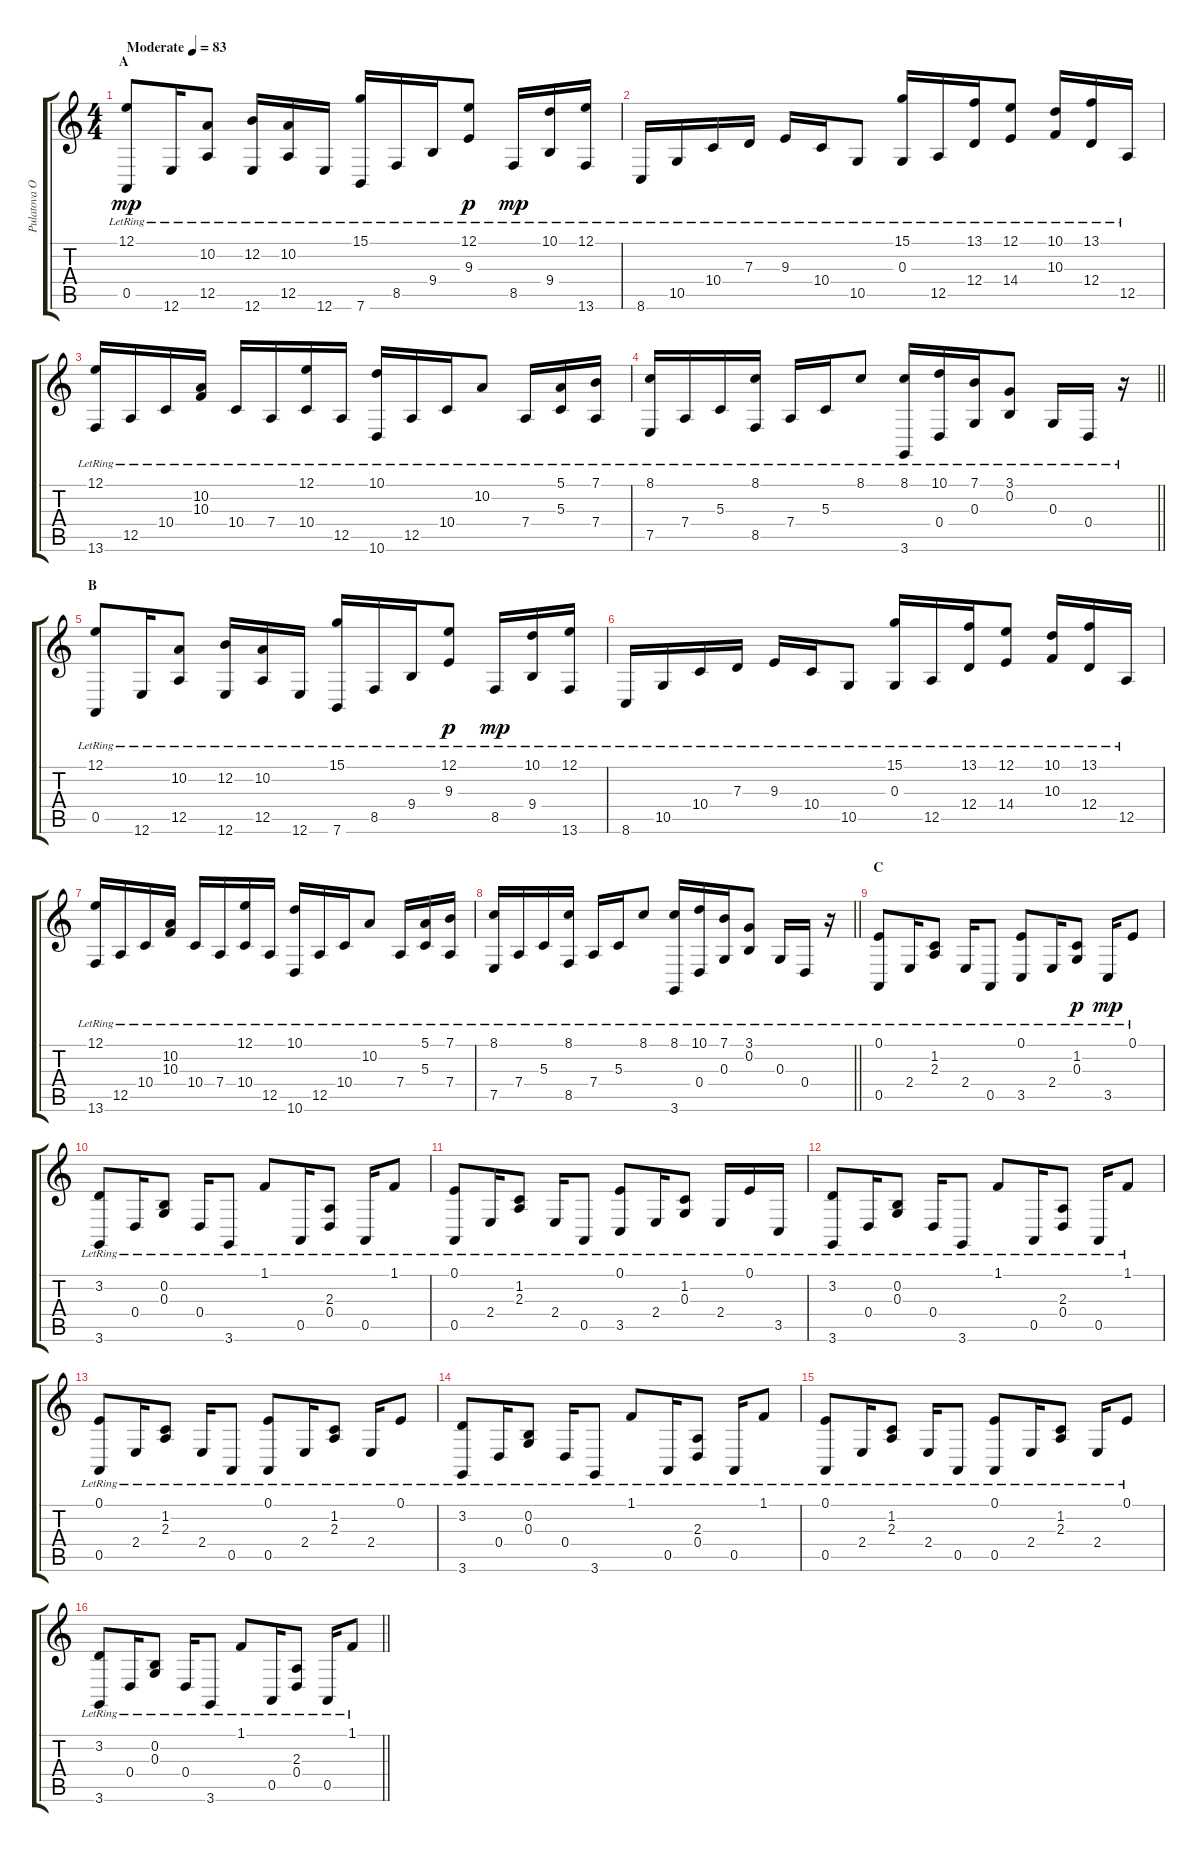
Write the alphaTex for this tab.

\track ("Pulatova Olga - Piano" "Pulatova O") {instrument acousticgrandpiano}
\staff {score tabs}
\tuning (E4 B3 G3 D3 A2 E2) {hide}
\ts (4 4)
\section ("" "A ")
\tempo (83 "Moderate")
\clef g2
\ks c
(12.1{lr} 0.5{lr}).8{dy mp instrument acousticgrandpiano} 12.6{lr}.16 (10.2{lr} 12.5{lr}).8 (12.2{lr} 12.6{lr}).16 (10.2{lr} 12.5{lr}).16 12.6{lr}.16 (15.1{lr} 7.6{lr}).16 8.5{lr}.16 9.4{lr}.16 (12.1{lr} 9.3{lr}).8{dy p} 8.5{lr}.16{dy mp} (10.1{lr} 9.4{lr}).16 (12.1{lr} 13.6{lr}).16 |
8.6{lr}.16 10.5{lr}.16 10.4{lr}.16 7.3{lr}.16 9.3{lr}.16 10.4{lr}.16 10.5{lr}.8 (15.1{lr} 0.3{lr}).16 12.5{lr}.16 (13.1{lr} 12.4{lr}).16 (12.1{lr} 14.4{lr}).8 (10.1{lr} 10.3{lr}).16 (13.1{lr} 12.4{lr}).16 12.5{lr}.16 |
(12.1{lr} 13.6{lr}).16 12.5{lr}.16 10.4{lr}.16 (10.2{lr} 10.3{lr}).16 10.4{lr}.16 7.4{lr}.16 (12.1{lr} 10.4{lr}).16 12.5{lr}.16 (10.1{lr} 10.6{lr}).16 12.5{lr}.16 10.4{lr}.16 10.2{lr}.8 7.4{lr}.16 (5.1{lr} 5.3{lr}).16 (7.1{lr} 7.4{lr}).16 |
\barLineRight lightlight
(8.1{lr} 7.5{lr}).16 7.4{lr}.16 5.3{lr}.16 (8.1{lr} 8.5{lr}).16 7.4{lr}.16 5.3{lr}.16 8.1{lr}.8 (8.1{lr} 3.6{lr}).16 (10.1{lr} 0.4{lr}).16 (7.1{lr} 0.3{lr}).16 (3.1{lr} 0.2{lr}).8 0.3{lr}.16 0.4{lr}.16 r.16 |
\section ("" "B")
(12.1{lr} 0.5{lr}).8 12.6{lr}.16 (10.2{lr} 12.5{lr}).8 (12.2{lr} 12.6{lr}).16 (10.2{lr} 12.5{lr}).16 12.6{lr}.16 (15.1{lr} 7.6{lr}).16 8.5{lr}.16 9.4{lr}.16 (12.1{lr} 9.3{lr}).8{dy p} 8.5{lr}.16{dy mp} (10.1{lr} 9.4{lr}).16 (12.1{lr} 13.6{lr}).16 |
8.6{lr}.16 10.5{lr}.16 10.4{lr}.16 7.3{lr}.16 9.3{lr}.16 10.4{lr}.16 10.5{lr}.8 (15.1{lr} 0.3{lr}).16 12.5{lr}.16 (13.1{lr} 12.4{lr}).16 (12.1{lr} 14.4{lr}).8 (10.1{lr} 10.3{lr}).16 (13.1{lr} 12.4{lr}).16 12.5{lr}.16 |
(12.1{lr} 13.6{lr}).16 12.5{lr}.16 10.4{lr}.16 (10.2{lr} 10.3{lr}).16 10.4{lr}.16 7.4{lr}.16 (12.1{lr} 10.4{lr}).16 12.5{lr}.16 (10.1{lr} 10.6{lr}).16 12.5{lr}.16 10.4{lr}.16 10.2{lr}.8 7.4{lr}.16 (5.1{lr} 5.3{lr}).16 (7.1{lr} 7.4{lr}).16 |
\barLineRight lightlight
(8.1{lr} 7.5{lr}).16 7.4{lr}.16 5.3{lr}.16 (8.1{lr} 8.5{lr}).16 7.4{lr}.16 5.3{lr}.16 8.1{lr}.8 (8.1{lr} 3.6{lr}).16 (10.1{lr} 0.4{lr}).16 (7.1{lr} 0.3{lr}).16 (3.1{lr} 0.2{lr}).8 0.3{lr}.16 0.4{lr}.16 r.16 |
\section ("" "C")
(0.1{lr} 0.5{lr}).8 2.4{lr}.16 (1.2{lr} 2.3{lr}).8 2.4{lr}.16 0.5{lr}.8 (0.1{lr} 3.5{lr}).8 2.4{lr}.16 (1.2{lr} 0.3{lr}).8{dy p} 3.5{lr}.16{dy mp} 0.1{lr}.8 |
(3.2{lr} 3.6{lr}).8 0.4{lr}.16 (0.2{lr} 0.3{lr}).8 0.4{lr}.16 3.6{lr}.8 1.1{lr}.8 0.5{lr}.16 (2.3{lr} 0.4{lr}).8 0.5{lr}.16 1.1{lr}.8 |
(0.1{lr} 0.5{lr}).8 2.4{lr}.16 (1.2{lr} 2.3{lr}).8 2.4{lr}.16 0.5{lr}.8 (0.1{lr} 3.5{lr}).8 2.4{lr}.16 (1.2{lr} 0.3{lr}).8 2.4{lr}.16 0.1{lr}.16 3.5{lr}.16 |
(3.2{lr} 3.6{lr}).8 0.4{lr}.16 (0.2{lr} 0.3{lr}).8 0.4{lr}.16 3.6{lr}.8 1.1{lr}.8 0.5{lr}.16 (2.3{lr} 0.4{lr}).8 0.5{lr}.16 1.1{lr}.8 |
(0.1{lr} 0.5{lr}).8 2.4{lr}.16 (1.2{lr} 2.3{lr}).8 2.4{lr}.16 0.5{lr}.8 (0.1{lr} 0.5{lr}).8 2.4{lr}.16 (1.2{lr} 2.3{lr}).8 2.4{lr}.16 0.1{lr}.8 |
(3.2{lr} 3.6{lr}).8 0.4{lr}.16 (0.2{lr} 0.3{lr}).8 0.4{lr}.16 3.6{lr}.8 1.1{lr}.8 0.5{lr}.16 (2.3{lr} 0.4{lr}).8 0.5{lr}.16 1.1{lr}.8 |
(0.1{lr} 0.5{lr}).8 2.4{lr}.16 (1.2{lr} 2.3{lr}).8 2.4{lr}.16 0.5{lr}.8 (0.1{lr} 0.5{lr}).8 2.4{lr}.16 (1.2{lr} 2.3{lr}).8 2.4{lr}.16 0.1{lr}.8 |
\barLineRight lightlight
(3.2{lr} 3.6{lr}).8 0.4{lr}.16 (0.2{lr} 0.3{lr}).8 0.4{lr}.16 3.6{lr}.8 1.1{lr}.8 0.5{lr}.16 (2.3{lr} 0.4{lr}).8 0.5{lr}.16 1.1{lr}.8
